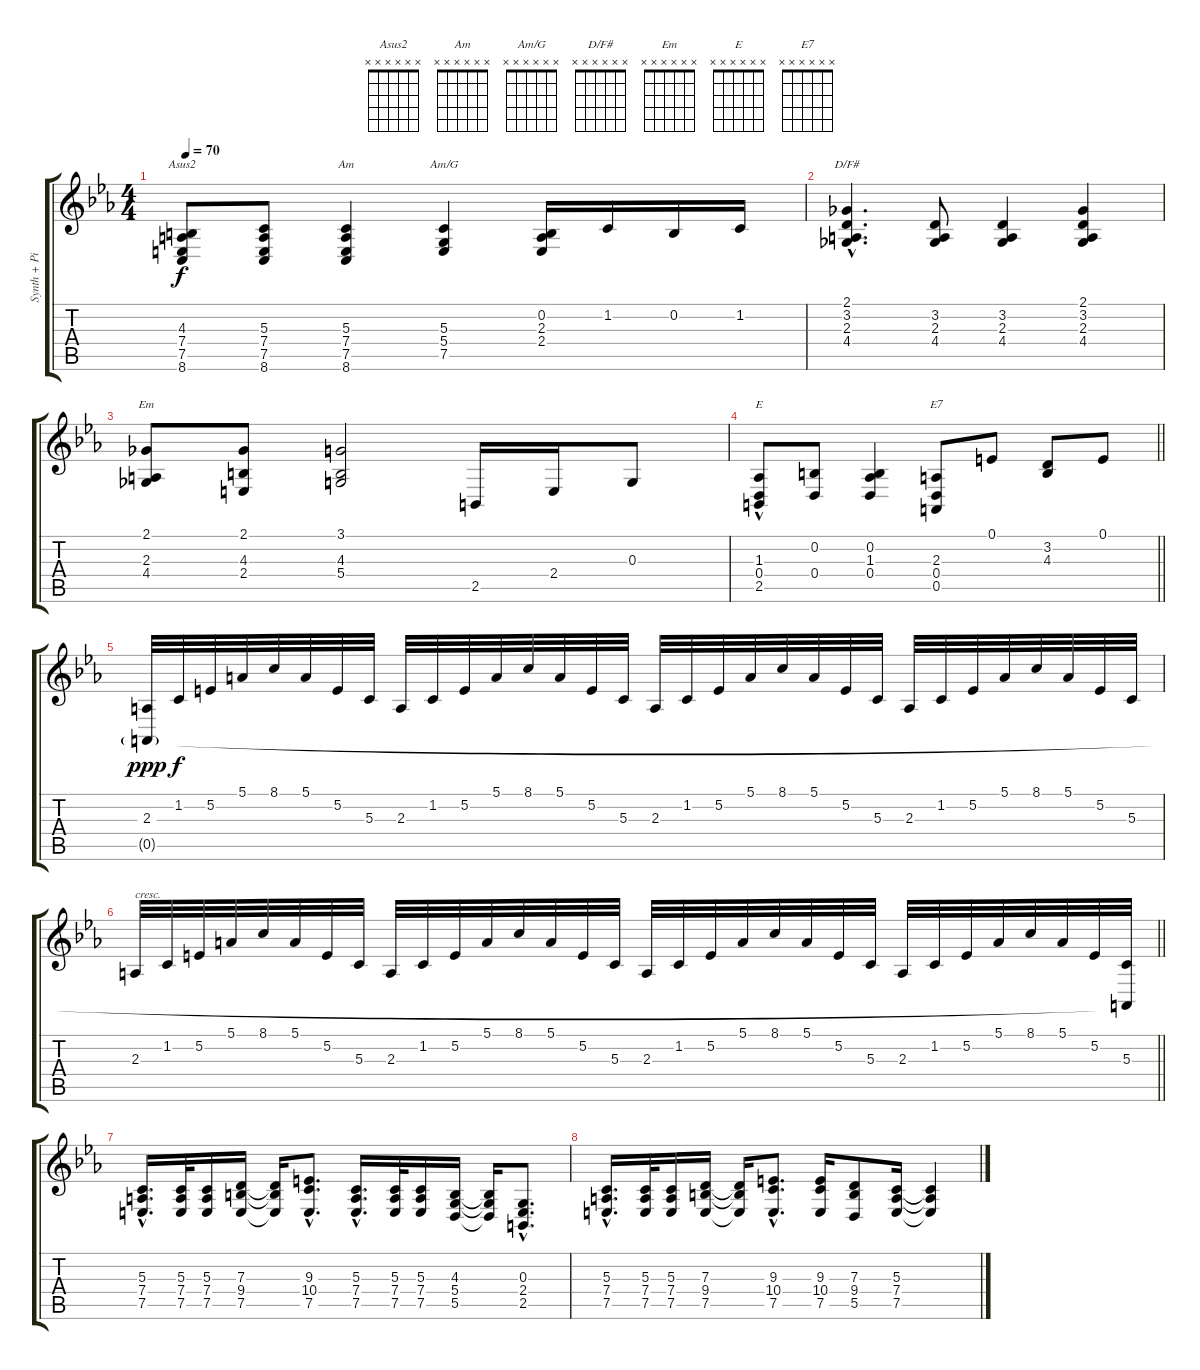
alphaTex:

\track ("Synth + Piano RH - Elton John" "Synth + Pi") {instrument acousticgrandpiano}
\staff {score tabs}
\tuning (E4 B3 G3 D3 A2 E2) {hide}
\chord ("Asus2" x x x x x x)
\chord ("Am" x x x x x x)
\chord ("Am/G" x x x x x x)
\chord ("D/F#" x x x x x x)
\chord ("Em" x x x x x x)
\chord ("E" x x x x x x)
\chord ("E7" x x x x x x)
\ts (4 4)
\tempo 70
\clef g2
\ks cminor
(4.3 7.4 7.5 8.6).8{ch "Asus2" dy f} (5.3 7.4 7.5 8.6).8 (5.3 7.4 7.5 8.6).4{ch "Am"} (5.3 5.4 7.5).4{ch "Am/G"} (0.2 2.3 2.4).16 1.2.16 0.2.16 1.2.16 |
(2.1{hac} 3.2{hac} 2.3{hac} 4.4{hac}).4{d ch "D/F#"} (3.2 2.3 4.4).8 (3.2 2.3 4.4).4 (2.1 3.2 2.3 4.4).4 |
(2.1 2.3 4.4).8{ch "Em"} (2.1 4.3 2.4).8 (3.1 4.3 5.4).2 2.5.16 2.4.16 0.3.8 |
\barLineRight lightlight
(1.3{hac} 0.4 2.5).8{ch "E"} (0.2 0.4).8 (0.2 1.3 0.4).4 (2.3 0.4 0.5).8{ch "E7"} 0.1.8 (3.2 4.3).8 0.1.8 |
(2.3 0.5{g}).32{dy ppp} 1.2.32{dy f} 5.2.32 5.1.32 8.1.32 5.1.32 5.2.32 5.3.32 2.3.32 1.2.32 5.2.32 5.1.32 8.1.32 5.1.32 5.2.32 5.3.32 2.3.32 1.2.32 5.2.32 5.1.32 8.1.32 5.1.32 5.2.32 5.3.32 2.3.32 1.2.32 5.2.32 5.1.32 8.1.32 5.1.32 5.2.32 5.3.32 |
\barLineRight lightlight
2.3.32{txt "cresc." volume 16} 1.2.32 5.2.32 5.1.32 8.1.32 5.1.32 5.2.32 5.3.32 2.3.32 1.2.32 5.2.32 5.1.32 8.1.32 5.1.32 5.2.32 5.3.32 2.3.32 1.2.32 5.2.32 5.1.32 8.1.32 5.1.32 5.2.32 5.3.32 2.3.32 1.2.32 5.2.32 5.1.32 8.1.32 5.1.32 5.2.32 (5.3 0.5{t}).32 |
(5.3{hac} 7.4{hac} 7.5{hac}).16{d volume 16} (5.3 7.4 7.5).32 (5.3 7.4 7.5).16 (7.3 9.4 7.5).16 (7.3{t} 9.4{t} 7.5{t}).16 (9.3{hac} 10.4{hac} 7.5{hac}).8{d} (5.3{hac} 7.4{hac} 7.5{hac}).16{d} (5.3 7.4 7.5).32 (5.3 7.4 7.5).16 (4.3 5.4 5.5).16 (4.3{t} 5.4{t} 5.5{t}).16 (0.3{hac} 2.4{hac} 2.5{hac}).8{d} |
(5.3{hac} 7.4{hac} 7.5{hac}).16{d} (5.3 7.4 7.5).32 (5.3 7.4 7.5).16 (7.3 9.4 7.5).16 (7.3{t} 9.4{t} 7.5{t}).16 (9.3{hac} 10.4{hac} 7.5{hac}).8{d} (9.3 10.4 7.5).16 (7.3 9.4 5.5).8 (5.3 7.4 7.5).16 (5.3{t} 7.4{t} 7.5{t}).4
